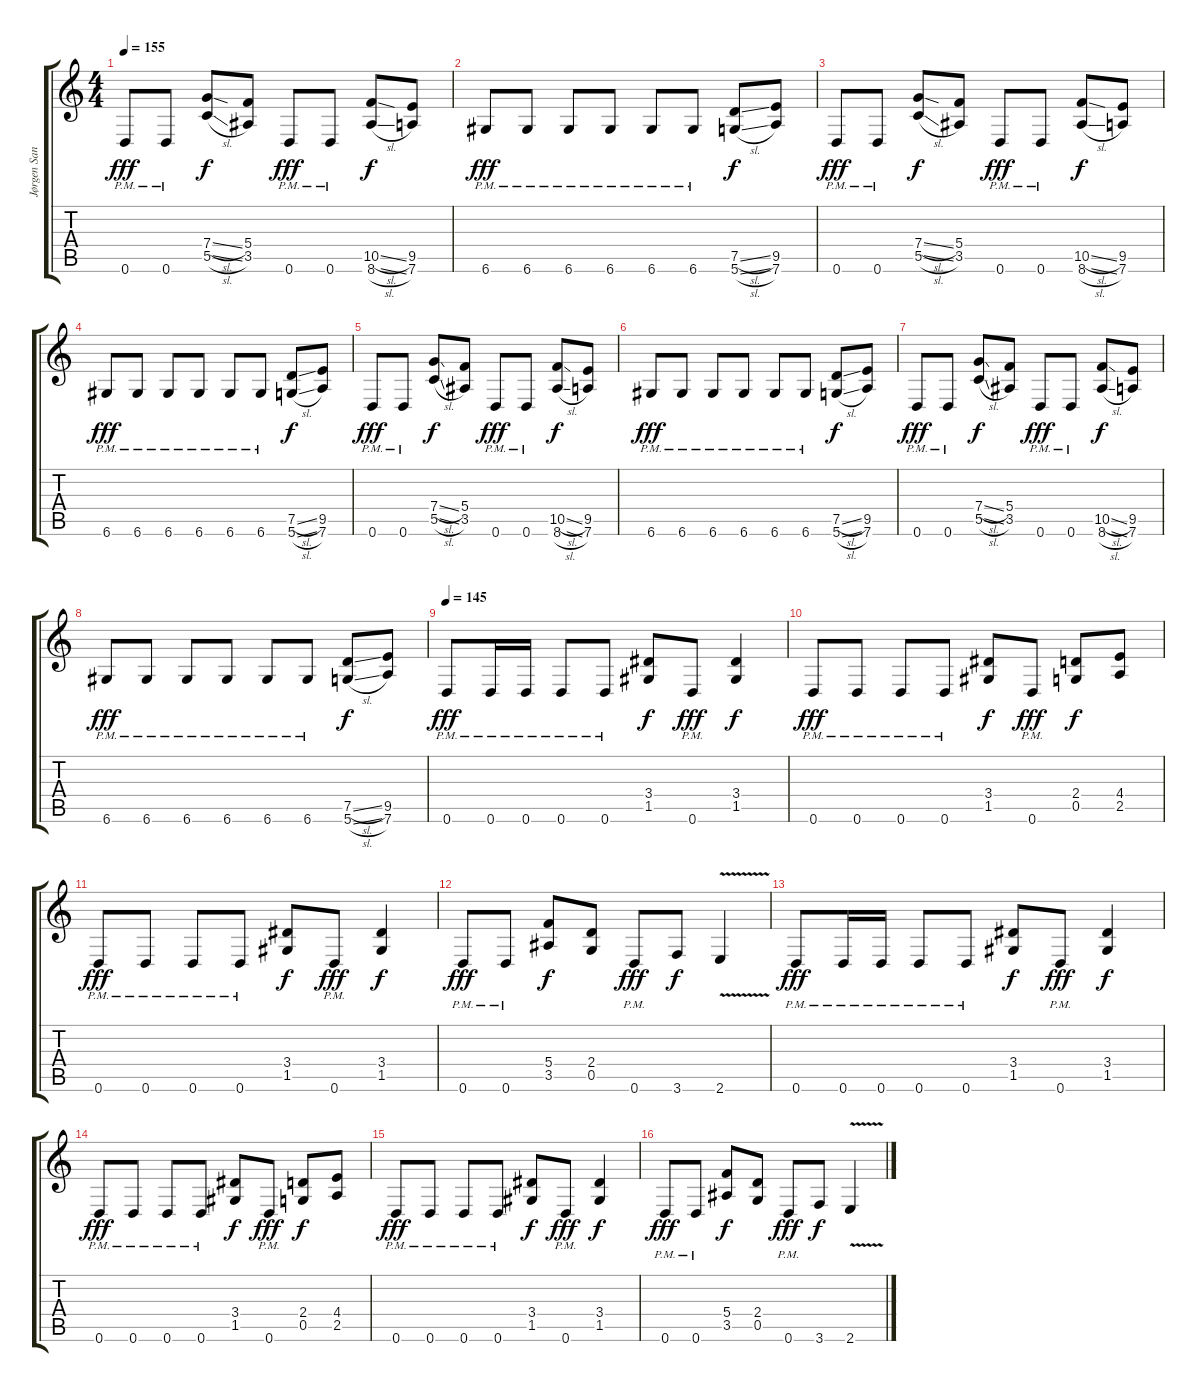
\track ("Jørgen Sandau" "Jørgen San") {instrument distortionguitar}
\staff {score tabs}
\tuning (D4 A3 F3 C3 G2 D2) {hide}
\ts (4 4)
\tempo 155
\clef g2
\ks c
0.6{pm}.8{dy fff} 0.6{pm}.8 (7.4{sl} 5.5{sl}).8{dy f} (5.4 3.5).8 0.6{pm}.8{dy fff} 0.6{pm}.8 (10.5{sl} 8.6{sl}).8{dy f} (9.5 7.6).8 |
6.6{pm}.8{dy fff} 6.6{pm}.8 6.6{pm}.8 6.6{pm}.8 6.6{pm}.8 6.6{pm}.8 (7.5{sl} 5.6{sl}).8{dy f} (9.5 7.6).8 |
0.6{pm}.8{dy fff} 0.6{pm}.8 (7.4{sl} 5.5{sl}).8{dy f} (5.4 3.5).8 0.6{pm}.8{dy fff} 0.6{pm}.8 (10.5{sl} 8.6{sl}).8{dy f} (9.5 7.6).8 |
6.6{pm}.8{dy fff} 6.6{pm}.8 6.6{pm}.8 6.6{pm}.8 6.6{pm}.8 6.6{pm}.8 (7.5{sl} 5.6{sl}).8{dy f} (9.5 7.6).8 |
0.6{pm}.8{dy fff} 0.6{pm}.8 (7.4{sl} 5.5{sl}).8{dy f} (5.4 3.5).8 0.6{pm}.8{dy fff} 0.6{pm}.8 (10.5{sl} 8.6{sl}).8{dy f} (9.5 7.6).8 |
6.6{pm}.8{dy fff} 6.6{pm}.8 6.6{pm}.8 6.6{pm}.8 6.6{pm}.8 6.6{pm}.8 (7.5{sl} 5.6{sl}).8{dy f} (9.5 7.6).8 |
0.6{pm}.8{dy fff} 0.6{pm}.8 (7.4{sl} 5.5{sl}).8{dy f} (5.4 3.5).8 0.6{pm}.8{dy fff} 0.6{pm}.8 (10.5{sl} 8.6{sl}).8{dy f} (9.5 7.6).8 |
6.6{pm}.8{dy fff} 6.6{pm}.8 6.6{pm}.8 6.6{pm}.8 6.6{pm}.8 6.6{pm}.8 (7.5{sl} 5.6{sl}).8{dy f} (9.5 7.6).8 |
\tempo 145
0.6{pm}.8{dy fff} 0.6{pm}.16 0.6{pm}.16 0.6{pm}.8 0.6{pm}.8 (3.4 1.5).8{dy f} 0.6{pm}.8{dy fff} (3.4 1.5).4{dy f} |
0.6{pm}.8{dy fff} 0.6{pm}.8 0.6{pm}.8 0.6{pm}.8 (3.4 1.5).8{dy f} 0.6{pm}.8{dy fff} (2.4 0.5).8{dy f} (4.4 2.5).8 |
0.6{pm}.8{dy fff} 0.6{pm}.8 0.6{pm}.8 0.6{pm}.8 (3.4 1.5).8{dy f} 0.6{pm}.8{dy fff} (3.4 1.5).4{dy f} |
0.6{pm}.8{dy fff} 0.6{pm}.8 (5.4 3.5).8{dy f} (2.4 0.5).8 0.6{pm}.8{dy fff} 3.6.8{dy f} 2.6{v}.4 |
0.6{pm}.8{dy fff} 0.6{pm}.16 0.6{pm}.16 0.6{pm}.8 0.6{pm}.8 (3.4 1.5).8{dy f} 0.6{pm}.8{dy fff} (3.4 1.5).4{dy f} |
0.6{pm}.8{dy fff} 0.6{pm}.8 0.6{pm}.8 0.6{pm}.8 (3.4 1.5).8{dy f} 0.6{pm}.8{dy fff} (2.4 0.5).8{dy f} (4.4 2.5).8 |
0.6{pm}.8{dy fff} 0.6{pm}.8 0.6{pm}.8 0.6{pm}.8 (3.4 1.5).8{dy f} 0.6{pm}.8{dy fff} (3.4 1.5).4{dy f} |
0.6{pm}.8{dy fff} 0.6{pm}.8 (5.4 3.5).8{dy f} (2.4 0.5).8 0.6{pm}.8{dy fff} 3.6.8{dy f} 2.6{v}.4
